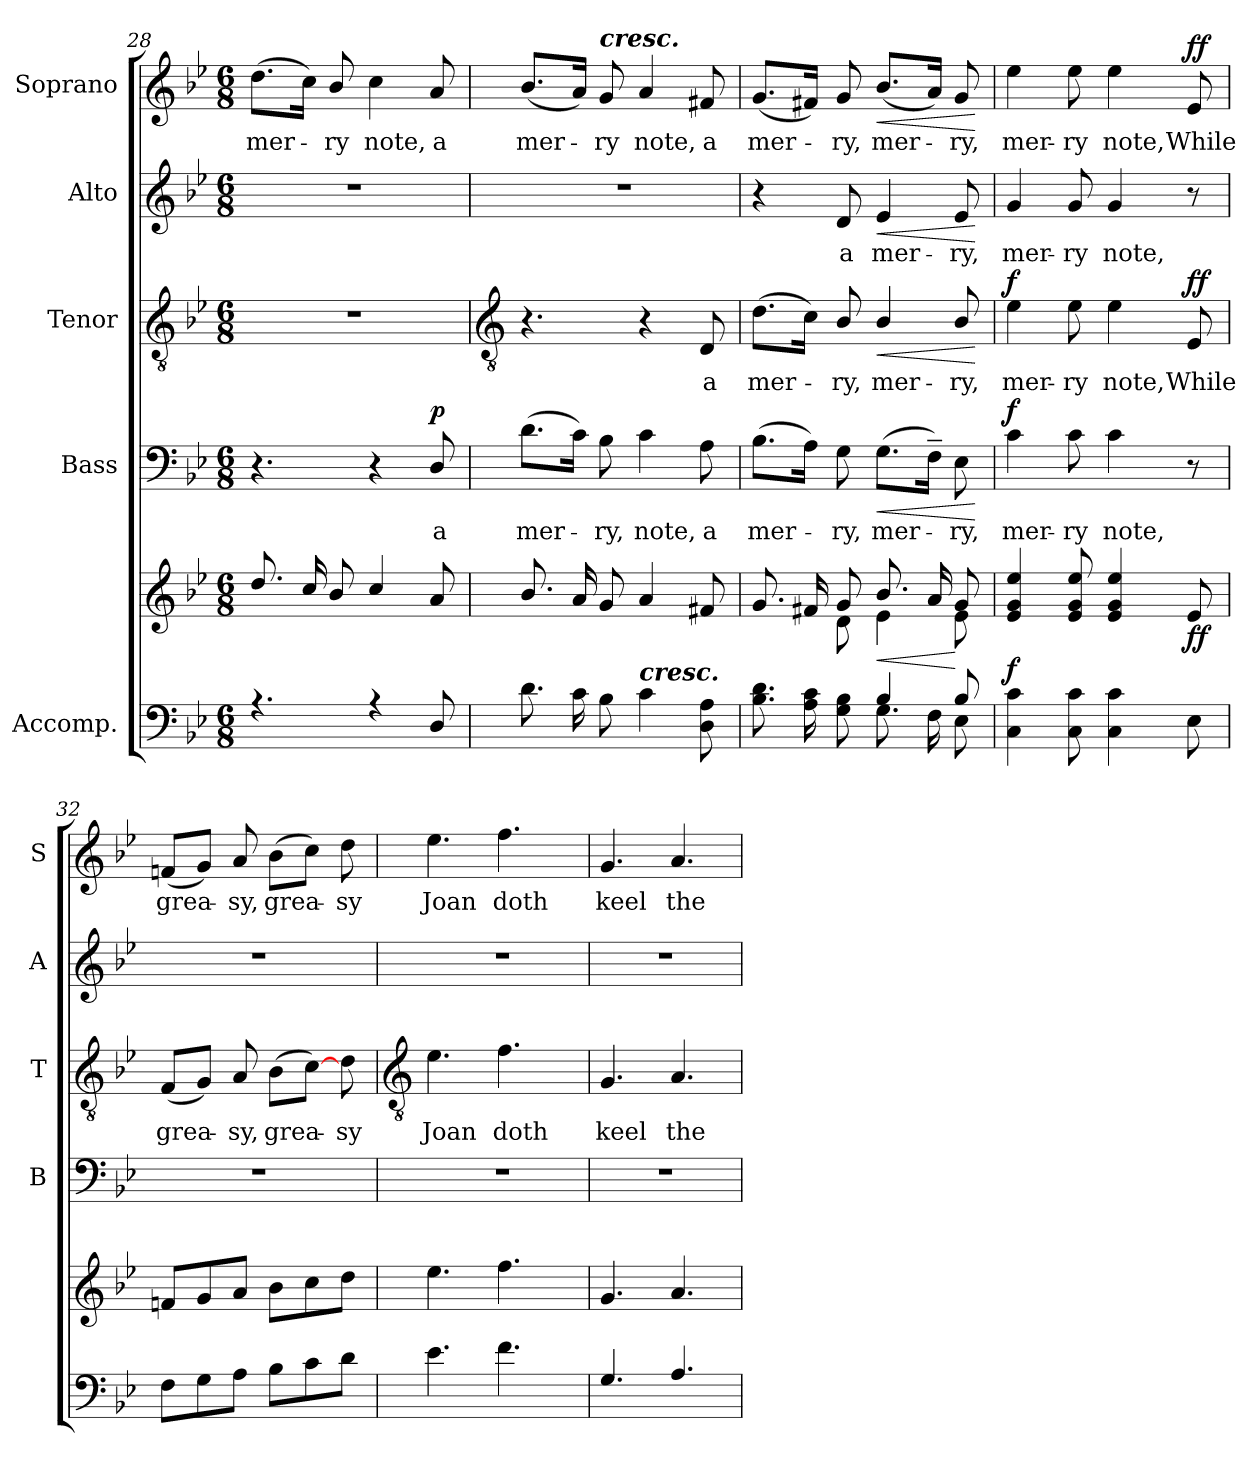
**kern	**kern	**dynam	**kern	**text	**dynam	**kern	**text	**dynam	**kern	**text	**dynam	**kern	**text	**dynam
*part5	*part5	*part5	*part4	*part4	*part4	*part3	*part3	*part3	*part2	*part2	*part2	*part1	*part1	*part1
*staff6	*staff5	*staff5/6	*staff4	*staff4	*staff4	*staff3	*staff3	*staff3	*staff2	*staff2	*staff2	*staff1	*staff1	*staff1
*I"Accomp.	*	*	*I"Bass	*	*	*I"Tenor	*	*	*I"Alto	*	*	*I"Soprano	*	*
*	*	*	*I'B	*	*	*I'T	*	*	*I'A	*	*	*I'S	*	*
*clefF4	*clefG2	*	*clefF4	*	*	*clefGv2	*	*	*clefG2	*	*	*clefG2	*	*
*k[b-e-]	*k[b-e-]	*	*k[b-e-]	*	*	*k[b-e-]	*	*	*k[b-e-]	*	*	*k[b-e-]	*	*
*B-:	*B-:	*	*B-:	*	*	*B-:	*	*	*B-:	*	*	*B-:	*	*
*M6/8	*M6/8	*	*M6/8	*	*	*M6/8	*	*	*M6/8	*	*	*M6/8	*	*
=28	=28	=28	=28	=28	=28	=28	=28	=28	=28	=28	=28	=28	=28	=28
*^	*^	*	*	*	*	*	*	*	*	*	*	*	*	*
!	!LO:N:vis=1	!	!LO:N:vis=1	!	!	!	!	!LO:N:vis=1	!	!	!LO:N:vis=1	!	!	!	!LO:LY:b	!
4.r	2.ryy	8.ddL	2.ryy	.	4.r	.	.	2.r	.	.	2.r	.	.	(>8.ddL	mer-	.
.	.	16ccL	.	.	.	.	.	.	.	.	.	.	.	16ccJ)	.	.
!	!	!	!	!	!	!	!	!	!	!	!	!	!	!	!LO:LY:b	!
.	.	8b-J	.	.	.	.	.	.	.	.	.	.	.	8b-/	ry	.
!	!	!	!	!	!	!	!	!	!	!	!	!	!	!	!LO:LY:b	!
4r	.	4cc	.	.	4r	.	.	.	.	.	.	.	.	4cc	note,	.
!	!	!	!	!	!	!LO:LY:b	!LO:DY:b	!	!	!	!	!	!	!	!LO:LY:b	!
8D/	.	8a	.	.	8D/	a	p	.	.	.	.	.	.	8a	a	.
!!LO:LB:g=z
=29	=29	=29	=29	=29	=29	=29	=29	=29	=29	=29	=29	=29	=29	=29	=29	=29
*	*	*	*	*	*	*	*	*clefGv2	*	*	*	*	*	*	*	*
!	!LO:N:vis=1	!	!LO:N:vis=1	!	!	!LO:LY:b	!	!	!	!	!LO:N:vis=1	!	!	!	!LO:LY:b	!
8.d\L	2.ryy	8.b-L	2.ryy	.	(>8.dL	mer-	.	4.r	.	.	2.r	.	.	(<8.b-L	mer-	.
16c\L	.	16aL	.	.	16cJ)	.	.	.	.	.	.	.	.	16aJ)	.	.
!	!	!	!	!	!	!	!	!	!	!	!	!	!	!LO:TX:a:Bi:t=cresc.	!	!
!	!	!	!	!	!	!LO:LY:b	!	!	!	!	!	!	!	!	!LO:LY:b	!
8B-\J	.	8gJ	.	.	8B-	ry,	.	.	.	.	.	.	.	8g	ry	.
!LO:TX:a:Bi:t=cresc.	!	!	!	!	!	!	!	!	!	!	!	!	!	!	!	!
!	!	!	!	!	!	!LO:LY:b	!	!	!	!	!	!	!	!	!LO:LY:b	!
4c\	.	4a	.	.	4c	note,	.	4r	.	.	.	.	.	4a	note,	.
!	!	!	!	!	!	!LO:LY:b	!	!	!LO:LY:b	!	!	!	!	!	!LO:LY:b	!
8D\ 8A\	.	8f#X	.	.	8A	a	.	8D	a	.	.	.	.	8f#X	a	.
=30	=30	=30	=30	=30	=30	=30	=30	=30	=30	=30	=30	=30	=30	=30	=30	=30
!	!	!	!	!	!	!LO:LY:b	!	!	!LO:LY:b	!	!	!	!	!	!LO:LY:b	!
4ryy	8.B-\ 8.d\L	8.gL	4ryy	.	(>8.B-L	mer-	.	(>8.dL	mer-	.	4r	.	.	(<8.gL	mer-	.
.	16A\ 16c\L	16f#XL	.	.	16AJ)	.	.	16cJ)	.	.	.	.	.	16f#XJ)	.	.
!	!	!	!	!	!	!LO:LY:b	!	!	!LO:LY:b	!	!	!LO:LY:b	!	!	!LO:LY:b	!
8ryy	8G\ 8B-\J	8gJ	8d\	.	8G	ry,	.	8B-/	ry,	.	8d	a	.	8g	ry,	.
!	!	!	!	!LO:HP:b	!	!LO:LY:b	!LO:HP:b	!	!LO:LY:b	!LO:HP:b	!	!LO:LY:b	!LO:HP:b	!	!LO:LY:b	!LO:HP:b
4B-/	8.G\L	8.b-L	4e-\	<	(>8.GL	mer-	<	4B-/	mer-	<	4e-	mer-	<	(<8.b-L	mer-	<
.	16F\L	16aL	.	.	16F~J)	.	.	.	.	.	.	.	.	16aJ)	.	.
!	!	!	!	!	!	!LO:LY:b	!	!	!LO:LY:b	!	!	!LO:LY:b	!	!	!LO:LY:b	!
8B-/	8E-\J	8gJ	8e-\	[	8E-	ry,	.	8B-/	-ry,	.	8e-	-ry,	.	8g	ry,	.
*v	*v	*	*	*	*	*	*	*	*	*	*	*	*	*	*	*
*	*v	*v	*	*	*	*	*	*	*	*	*	*	*	*	*
.	.	.	.	.	[	.	.	[	.	.	[	.	.	[
=31	=31	=31	=31	=31	=31	=31	=31	=31	=31	=31	=31	=31	=31	=31
*^	*^	*	*	*	*	*	*	*	*	*	*	*	*	*
!	!	!	!	!LO:DY:a=2	!	!LO:LY:b	!LO:DY:b	!	!LO:LY:b	!LO:DY:b	!	!LO:LY:b	!	!	!LO:LY:b	!
4C\ 4c\	2ryy	4e- 4g 4ee-	2ryy	f	4c	mer-	f	4e-	mer-	f	4g	mer-	.	4ee-	mer-	.
!	!	!	!	!	!	!LO:LY:b	!	!	!LO:LY:b	!	!	!LO:LY:b	!	!	!LO:LY:b	!
8C\ 8c\	.	8e- 8g 8ee-	.	.	8c	-ry	.	8e-	-ry	.	8g	-ry	.	8ee-	-ry	.
!	!	!	!	!	!	!LO:LY:b	!	!	!LO:LY:b	!	!	!LO:LY:b	!	!	!LO:LY:b	!
4C\ 4c\	.	4e- 4g 4ee-	.	.	4c	note,	.	4e-	note,	.	4g	note,	.	4ee-	note,	.
.	4ryy	.	4ryy	.	.	.	.	.	.	.	.	.	.	.	.	.
!	!	!	!	!LO:DY:b	!	!	!	!	!LO:LY:b	!LO:DY:b	!	!	!	!	!LO:LY:b	!LO:DY:b
8E-\	.	8e-	.	ff	8r	.	.	8E-	While	ff	8r	.	.	8e-	While	ff
=32	=32	=32	=32	=32	=32	=32	=32	=32	=32	=32	=32	=32	=32	=32	=32	=32
!	!	!	!	!	!LO:N:vis=1	!	!	!	!LO:LY:b	!	!LO:N:vis=1	!	!	!	!LO:LY:b	!
8F\L	2ryy	8fnL	2ryy	.	2.r	.	.	(<8FL	grea-	.	2.r	.	.	(<8fnL	grea-	.
8G\	.	8g	.	.	.	.	.	8GJ)	.	.	.	.	.	8gJ)	.	.
!	!	!	!	!	!	!	!	!	!LO:LY:b	!	!	!	!	!	!LO:LY:b	!
8A\J	.	8aJ	.	.	.	.	.	8A	sy,	.	.	.	.	8a	sy,	.
!	!	!	!	!	!	!	!	!	!LO:LY:b	!	!	!	!	!	!LO:LY:b	!
8B-\L	.	8b-\L	.	.	.	.	.	(>8B-L	grea-	.	.	.	.	(>8b-L	grea-	.
8c\	4ryy	8cc\	4ryy	.	.	.	.	[8cJ)	.	.	.	.	.	8ccJ)	.	.
!	!	!	!	!	!	!	!	!	!LO:LY:b	!	!	!	!	!	!LO:LY:b	!
8d\J	.	8dd\J	.	.	.	.	.	8d	sy	.	.	.	.	8dd	sy	.
!!LO:LB:g=z
=33	=33	=33	=33	=33	=33	=33	=33	=33	=33	=33	=33	=33	=33	=33	=33	=33
*	*	*	*	*	*	*	*	*clefGv2	*	*	*	*	*	*	*	*
!	!	!	!	!	!LO:N:vis=1	!	!	!	!LO:LY:b	!	!LO:N:vis=1	!	!	!	!LO:LY:b	!
4.e-\	2ryy	4.ee-\	2ryy	.	2.r	.	.	4.e-	Joan	.	2.r	.	.	4.ee-	Joan	.
!	!	!	!	!	!	!	!	!	!LO:LY:b	!	!	!	!	!	!LO:LY:b	!
4.f\	.	4.ff\	.	.	.	.	.	4.f	doth	.	.	.	.	4.ff	doth	.
.	4ryy	.	4ryy	.	.	.	.	.	.	.	.	.	.	.	.	.
=34	=34	=34	=34	=34	=34	=34	=34	=34	=34	=34	=34	=34	=34	=34	=34	=34
!	!LO:N:vis=1	!	!LO:N:vis=1	!	!LO:N:vis=1	!	!	!	!LO:LY:b	!	!LO:N:vis=1	!	!	!	!LO:LY:b	!
4.G	2.ryy	4.g	2.ryy	.	2.r	.	.	4.G	keel	.	2.r	.	.	4.g	keel	.
!	!	!	!	!	!	!	!	!	!LO:LY:b	!	!	!	!	!	!LO:LY:b	!
4.A	.	4.a	.	.	.	.	.	4.A	the	.	.	.	.	4.a	the	.
*v	*v	*	*	*	*	*	*	*	*	*	*	*	*	*	*	*
*	*v	*v	*	*	*	*	*	*	*	*	*	*	*	*	*
=	=	=	=	=	=	=	=	=	=	=	=	=	=	=
*-	*-	*-	*-	*-	*-	*-	*-	*-	*-	*-	*-	*-	*-	*-
